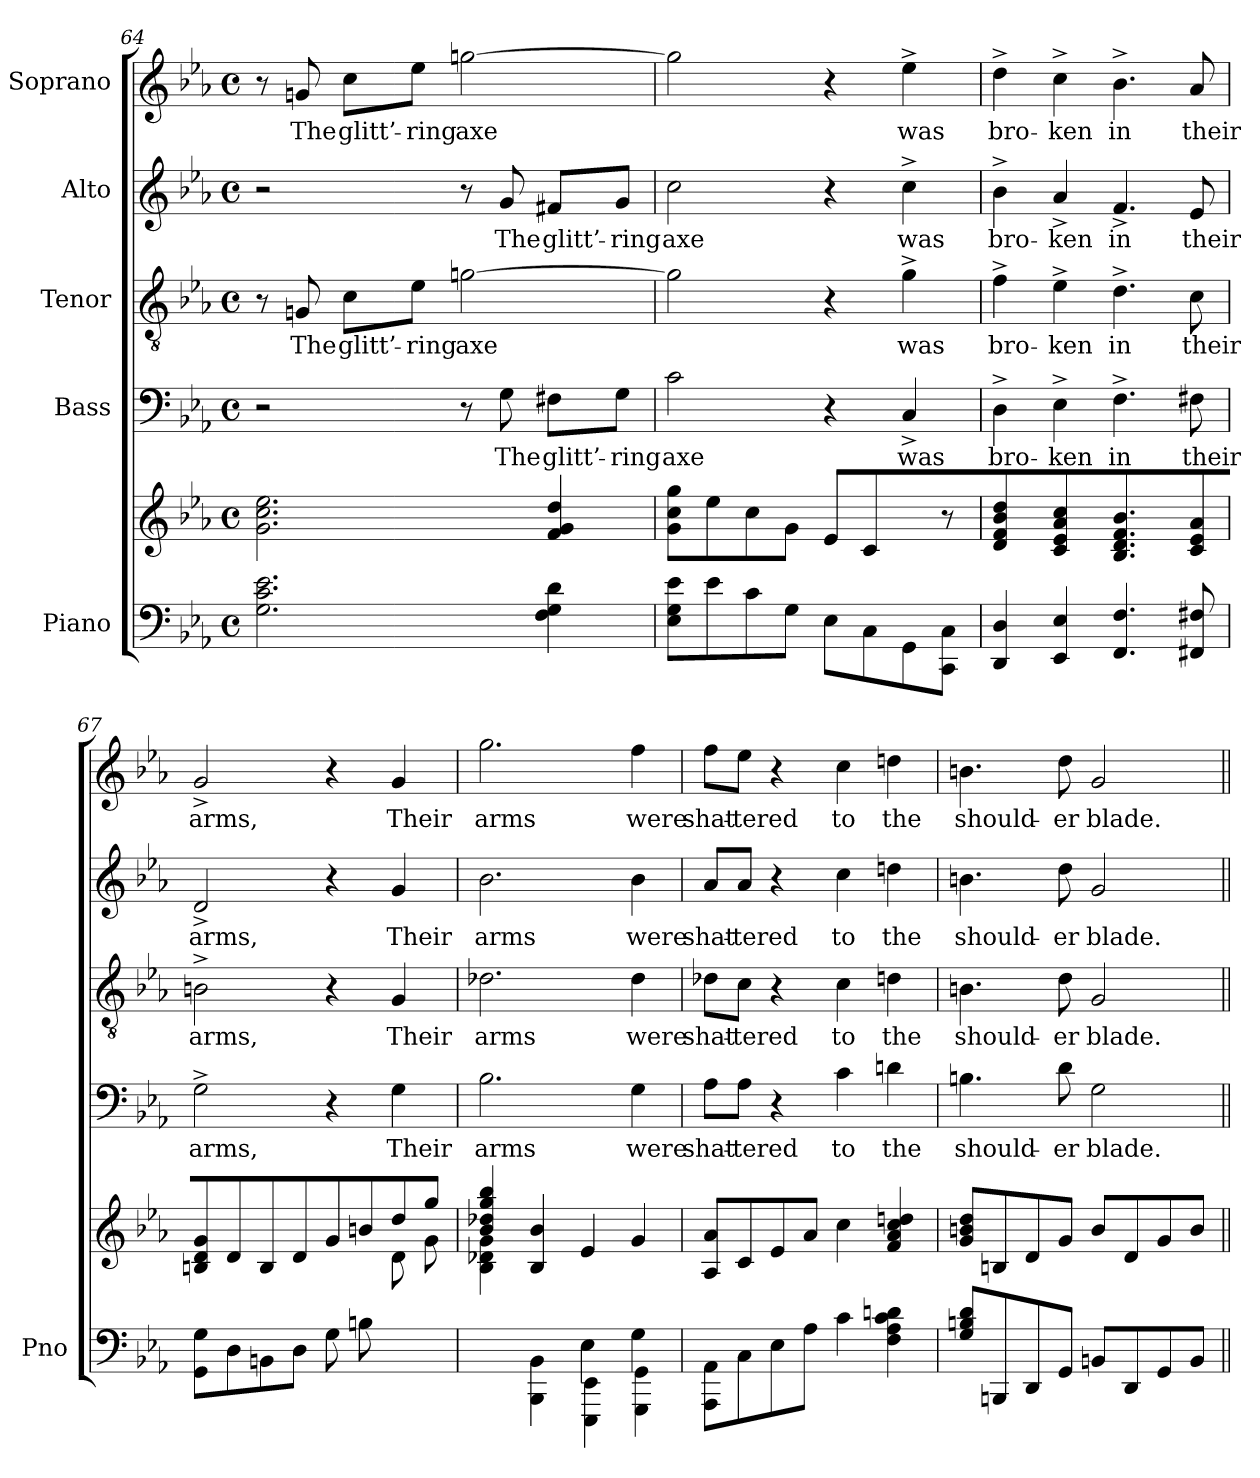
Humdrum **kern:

**kern	**kern	**kern	**text	**kern	**text	**kern	**text	**kern	**text
*part5	*part5	*part4	*part4	*part3	*part3	*part2	*part2	*part1	*part1
*staff6	*staff5	*staff4	*staff4	*staff3	*staff3	*staff2	*staff2	*staff1	*staff1
*I"Piano	*	*I"Bass	*	*I"Tenor	*	*I"Alto	*	*I"Soprano	*
*I'Pno	*	*	*	*	*	*	*	*	*
*clefF4	*clefG2	*clefF4	*	*clefGv2	*	*clefG2	*	*clefG2	*
*k[b-e-a-]	*k[b-e-a-]	*k[b-e-a-]	*	*k[b-e-a-]	*	*k[b-e-a-]	*	*k[b-e-a-]	*
*M4/4	*M4/4	*M4/4	*	*M4/4	*	*M4/4	*	*M4/4	*
*met(c)	*met(c)	*met(c)	*	*met(c)	*	*met(c)	*	*met(c)	*
=64	=64	=64	=64	=64	=64	=64	=64	=64	=64
2.G\ 2.c\ 2.e-\	2.g\ 2.cc\ 2.ee-\	2r	.	8r	.	2r	.	8r	.
!	!	!	!	!	!LO:LY:b	!	!	!	!LO:LY:b
.	.	.	.	8Gn/	The	.	.	8gn/	The
!	!	!	!	!	!LO:LY:b	!	!	!	!LO:LY:b
.	.	.	.	8c\L	glitt’-	.	.	8cc\L	glitt’-
!	!	!	!	!	!LO:LY:b	!	!	!	!LO:LY:b
.	.	.	.	8e-\J	-ring	.	.	8ee-\J	-ring
!	!	!	!	!	!LO:LY:b	!	!	!	!LO:LY:b
.	.	8r	.	[2gn\	axe	8r	.	[2ggn\	axe
!	!	!	!LO:LY:b	!	!	!	!LO:LY:b	!	!
.	.	8G\	The	.	.	8g/	The	.	.
!	!	!	!LO:LY:b	!	!	!	!LO:LY:b	!	!
4F\ 4G\ 4d\	4f/ 4g/ 4dd/	8F#X\L	glitt’-	.	.	8f#X/L	glitt’-	.	.
!	!	!	!LO:LY:b	!	!	!	!LO:LY:b	!	!
.	.	8G\J	-ring	.	.	8g/J	-ring	.	.
=65	=65	=65	=65	=65	=65	=65	=65	=65	=65
*^	*	*	*	*	*	*	*	*	*
!	!	!	!	!LO:LY:b	!	!	!	!LO:LY:b	!	!
2.ryy	8E-\ 8G\ 8e-\L	8g\ 8cc\ 8gg\L	2c\	axe	2g\]	.	2cc\	axe	2gg\]	.
.	8e-\	8ee-\	.	.	.	.	.	.	.	.
.	8c\	8cc\	.	.	.	.	.	.	.	.
.	8G\J	8g\J	.	.	.	.	.	.	.	.
.	8E-\L	8e-/L	4r	.	4r	.	4r	.	4r	.
.	8C\	8c/	.	.	.	.	.	.	.	.
!	!	!	!	!LO:LY:b	!	!LO:LY:b	!	!LO:LY:b	!	!LO:LY:b
8G/J	8GG\	8ryy	4C^>/	was	4g^\	was	4cc^\	was	4ee-^\	was
8ryy	8CC\ 8C\J	8r	.	.	.	.	.	.	.	.
=66	=66	=66	=66	=66	=66	=66	=66	=66	=66	=66
!	!	!	!	!LO:LY:b	!	!LO:LY:b	!	!LO:LY:b	!	!LO:LY:b
*v	*v	*	*	*	*	*	*	*	*	*
4DD/ 4D/	4d/ 4f/ 4b-/ 4dd/	4D^\	bro-	4f^\	bro-	4b-^\	bro-	4dd^\	bro-
!	!	!	!LO:LY:b	!	!LO:LY:b	!	!LO:LY:b	!	!LO:LY:b
4EE-/ 4E-/	4c/ 4e-/ 4a-/ 4cc/	4E-^\	-ken	4e-^\	-ken	4a-^>/	-ken	4cc^\	-ken
!	!	!	!LO:LY:b	!	!LO:LY:b	!	!LO:LY:b	!	!LO:LY:b
4.FF/ 4.F/	4.B-/ 4.d/ 4.f/ 4.b-/	4.F^\	in	4.d^\	in	4.f^>/	in	4.b-^\	in
!	!	!	!LO:LY:b	!	!LO:LY:b	!	!LO:LY:b	!	!LO:LY:b
8FF#X/ 8F#X/	8c/ 8e-/ 8a-/	8F#X\	their	8c\	their	8e-/	their	8a-/	their
!!LO:LB:g=z
=67	=67	=67	=67	=67	=67	=67	=67	=67	=67
*	*^	*	*	*	*	*	*	*	*
!	!	!	!	!LO:LY:b	!	!LO:LY:b	!	!LO:LY:b	!	!LO:LY:b
8GG\ 8G\L	8Bn/ 8d/ 8g/L	2.ryy	2G^\	arms,	2Bn^\	arms,	2d^>/	arms,	2g^>/	arms,
8D\	8d/	.	.	.	.	.	.	.	.	.
8BBn\	8B/	.	.	.	.	.	.	.	.	.
8D\J	8d/J	.	.	.	.	.	.	.	.	.
8G\L	8g/L	.	4r	.	4r	.	4r	.	4r	.
8Bn\	8bn/	.	.	.	.	.	.	.	.	.
!	!	!	!	!LO:LY:b	!	!LO:LY:b	!	!LO:LY:b	!	!LO:LY:b
4ryy	8dd/	8d\	4G\	Their	4G/	Their	4g/	Their	4g/	Their
.	8gg/J	8g\J	.	.	.	.	.	.	.	.
!!LO:PB:g=z
=68	=68	=68	=68	=68	=68	=68	=68	=68	=68	=68
*^	*	*	*	*	*	*	*	*	*	*
!	!	!	!	!	!LO:LY:b	!	!LO:LY:b	!	!LO:LY:b	!	!LO:LY:b
2ryy	4ryy	4b-/ 4dd-X/ 4gg/ 4bb-/	4B-\ 4d-X\ 4g\	2.B-\	arms	2.d-X\	arms	2.b-\	arms	2.gg\	arms
.	4BBB-\ 4BB-\	4B-/ 4b-/	2.ryy	.	.	.	.	.	.	.	.
4E-\	4EEE-\ 4EE-\	4e-/	.	.	.	.	.	.	.	.	.
!	!	!	!	!	!LO:LY:b	!	!LO:LY:b	!	!LO:LY:b	!	!LO:LY:b
4G\	4GGG\ 4GG\	4g/	.	4G\	were	4d-\	were	4b-\	were	4ff\	were
*	*	*v	*v	*	*	*	*	*	*	*	*
=69	=69	=69	=69	=69	=69	=69	=69	=69	=69	=69
!	!	!	!	!LO:LY:b	!	!LO:LY:b	!	!LO:LY:b	!	!LO:LY:b
*v	*v	*	*	*	*	*	*	*	*	*
8AAA-\ 8AA-\L	8A-/ 8a-/L	8A-\L	shat-	8d-X\L	shat-	8a-/L	shat-	8ff\L	shat-
!	!	!	!LO:LY:b	!	!LO:LY:b	!	!LO:LY:b	!	!LO:LY:b
8C\	8c/	8A-\J	-tered	8c\J	-tered	8a-/J	-tered	8ee-\J	-tered
8E-\	8e-/	4r	.	4r	.	4r	.	4r	.
8A-\J	8a-/J	.	.	.	.	.	.	.	.
!	!	!	!LO:LY:b	!	!LO:LY:b	!	!LO:LY:b	!	!LO:LY:b
4c\	4cc\	4c\	to	4c\	to	4cc\	to	4cc\	to
!	!	!	!LO:LY:b	!	!LO:LY:b	!	!LO:LY:b	!	!LO:LY:b
4F\ 4A-\ 4c\ 4dn\	4f/ 4a-/ 4cc/ 4ddn/	4dn\	the	4dn\	the	4ddn\	the	4ddn\	the
=70	=70	=70	=70	=70	=70	=70	=70	=70	=70
!	!	!	!LO:LY:b	!	!LO:LY:b	!	!LO:LY:b	!	!LO:LY:b
8G\ 8Bn\ 8d\L	8g/ 8bn/ 8dd/L	4.Bn\	should-	4.Bn\	should-	4.bn\	should-	4.bn\	should-
8BBBn/	8Bn/	.	.	.	.	.	.	.	.
8DD/	8d/	.	.	.	.	.	.	.	.
!	!	!	!LO:LY:b	!	!LO:LY:b	!	!LO:LY:b	!	!LO:LY:b
8GG/J	8g/J	8d\	-er	8d\	-er	8dd\	-er	8dd\	-er
!	!	!	!LO:LY:b	!	!LO:LY:b	!	!LO:LY:b	!	!LO:LY:b
8BBn/L	8b/L	2G\	blade.	2G/	blade.	2g/	blade.	2g/	blade.
8DD/	8d/	.	.	.	.	.	.	.	.
8GG/	8g/	.	.	.	.	.	.	.	.
8BB/J	8b/J	.	.	.	.	.	.	.	.
=||	=||	=||	=||	=||	=||	=||	=||	=||	=||
*-	*-	*-	*-	*-	*-	*-	*-	*-	*-
